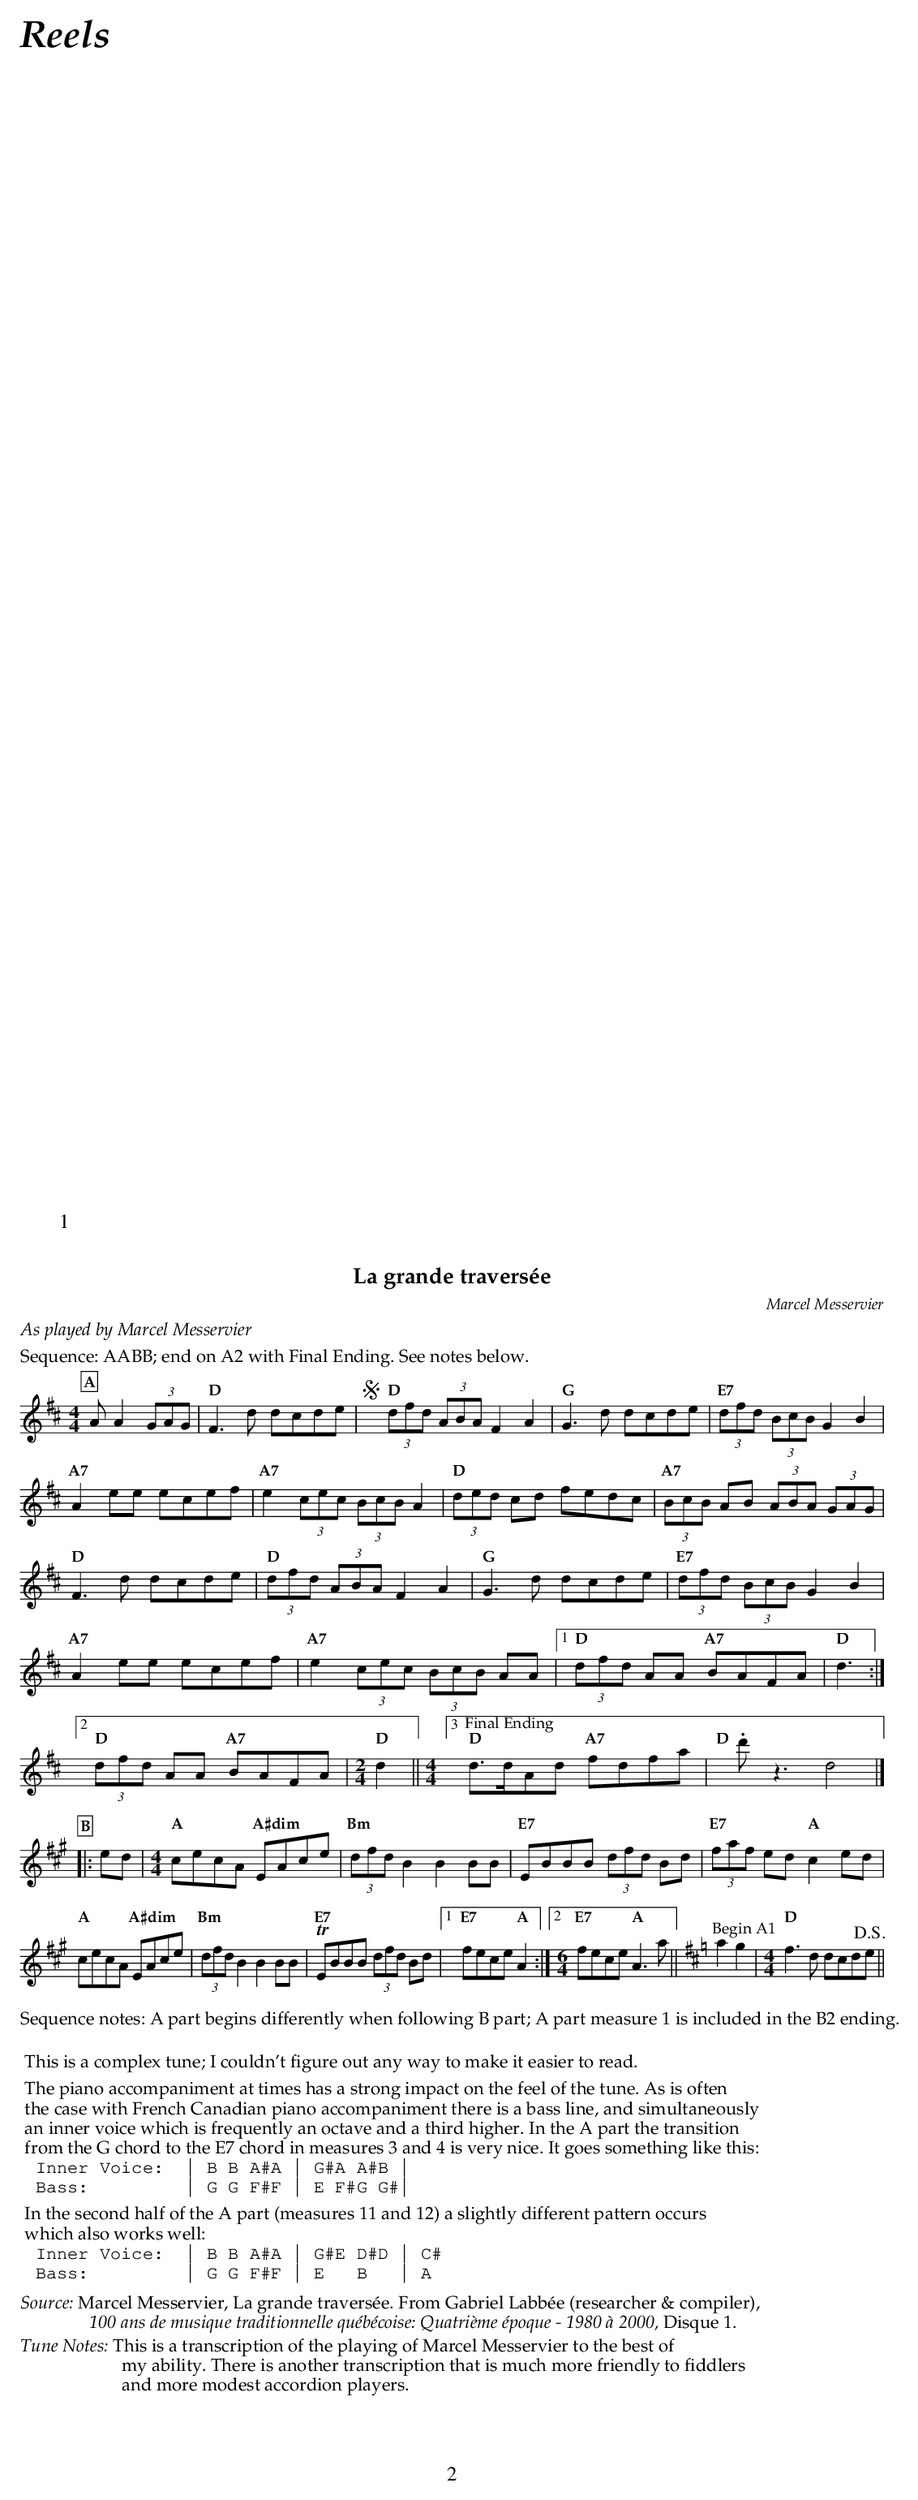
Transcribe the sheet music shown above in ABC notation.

X:1
T:La grande traversée
C:Marcel Messervier
U:s = !slide!
U:t = !trill!
M:4/4
L:1/8
K:D
%%text $2As played by Marcel Messervier$0
%%text Sequence: AABB; end on A2 with Final Ending. See notes below.
P:A
A A2(3GAG |\
"D" F2>d2 dcde  | !segno!yy"D" (3dfd (3ABA F2A2 | "G" G2>d2 dcde          | "E7" (3dfd (3BcB G2B2 |
"A7" A2 ee ecef | "A7" e2 (3cec (3BcB A2        | "D" (3ded cd fedc       | "A7" (3BcB AB (3ABA (3GAG |
"D" F2>d2 dcde  | "D" (3dfd (3ABA F2A2          | "G" G2>d2 dcde          | "E7" (3dfd (3BcB G2B2 |
"A7" A2 ee ecef | "A7" e2 (3cec (3BcB AA        |1 "D" (3dfd AA "A7" BAFA | "D" d3 :|
[2 "D" (3dfd AA "A7" BAFA | [M:2/4]"D" d2       || [M:4/4] [3 y20"^Final Ending" "D" d>dAd "A7" fdfa | "D" yy.d'2<z2 d4 |]
K:A
P:B
|: ed | [M:4/4]\
"A" cecA "A#dim" EAce | "Bm" (3dfd B2 B2BB | "E7" EBBB (3dfd Bd  | "E7" (3faf ed "A" c2ed |
"A" cecA "A#dim" EAce | "Bm" (3dfd B2 B2BB | "E7" tEBBB (3dfd Bd |1 "E7" fece "A" A2  :|\
[2 [M:6/4] "E7" fece "A" A3a || "^Begin A1"[K:D] a2g2 | [M:4/4] "D" f2>d2 dcd!D.S.!e  ||
